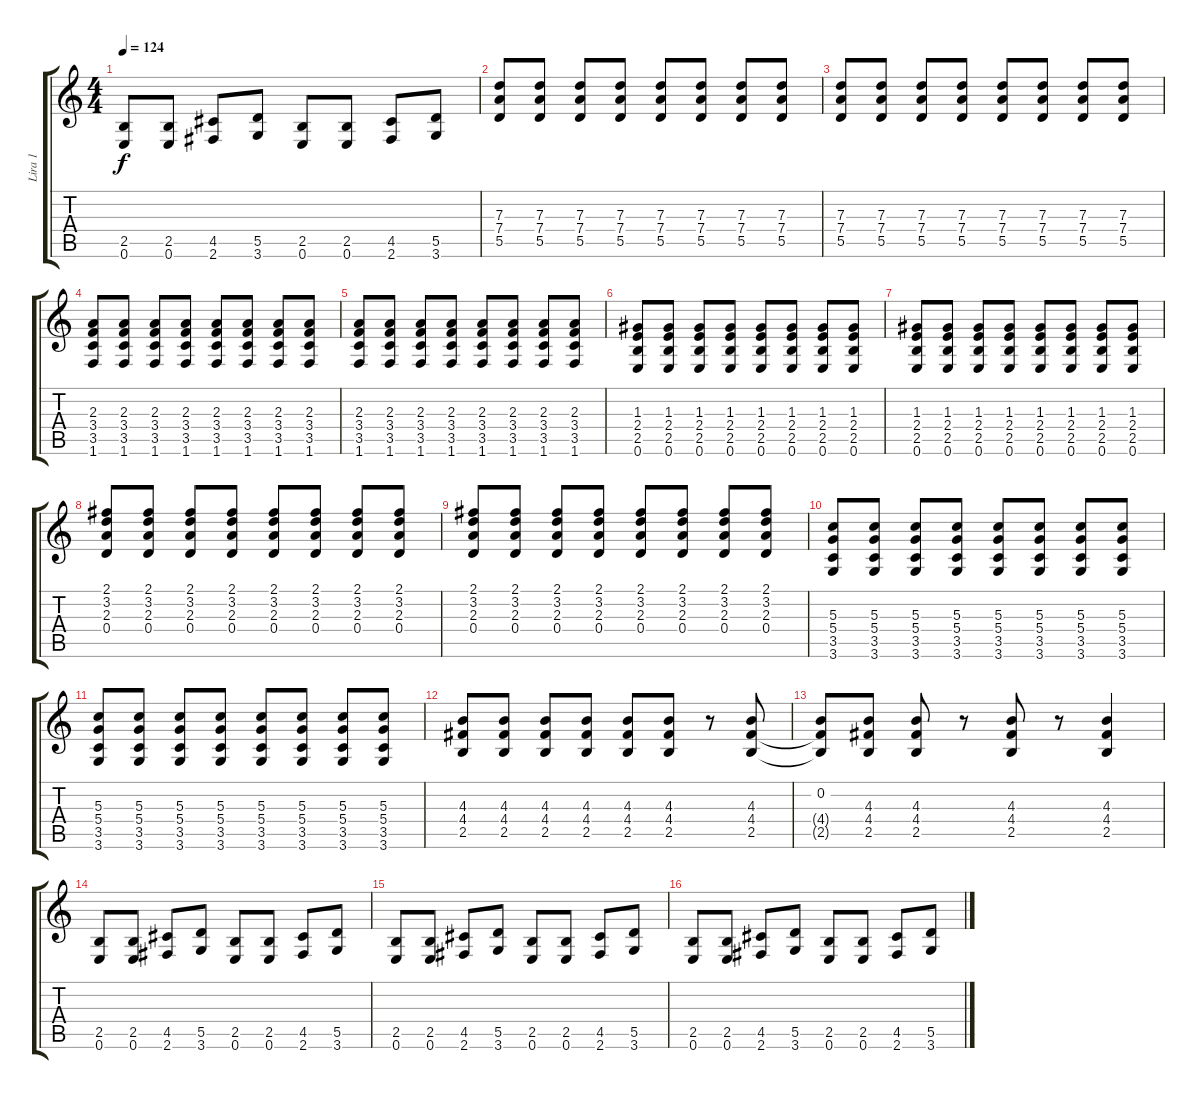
\track ("Lira 1" "Lira 1") {instrument overdrivenguitar}
\staff {score tabs}
\tuning (E4 B3 G3 D3 A2 E2) {hide}
\ts (4 4)
\tempo 124
\clef g2
\ks c
(2.5 0.6).8{dy f} (2.5 0.6).8 (4.5 2.6).8 (5.5 3.6).8 (2.5 0.6).8 (2.5 0.6).8 (4.5 2.6).8 (5.5 3.6).8 |
(7.3 7.4 5.5).8 (7.3 7.4 5.5).8 (7.3 7.4 5.5).8 (7.3 7.4 5.5).8 (7.3 7.4 5.5).8 (7.3 7.4 5.5).8 (7.3 7.4 5.5).8 (7.3 7.4 5.5).8 |
(7.3 7.4 5.5).8 (7.3 7.4 5.5).8 (7.3 7.4 5.5).8 (7.3 7.4 5.5).8 (7.3 7.4 5.5).8 (7.3 7.4 5.5).8 (7.3 7.4 5.5).8 (7.3 7.4 5.5).8 |
(2.3 3.4 3.5 1.6).8 (2.3 3.4 3.5 1.6).8 (2.3 3.4 3.5 1.6).8 (2.3 3.4 3.5 1.6).8 (2.3 3.4 3.5 1.6).8 (2.3 3.4 3.5 1.6).8 (2.3 3.4 3.5 1.6).8 (2.3 3.4 3.5 1.6).8 |
(2.3 3.4 3.5 1.6).8 (2.3 3.4 3.5 1.6).8 (2.3 3.4 3.5 1.6).8 (2.3 3.4 3.5 1.6).8 (2.3 3.4 3.5 1.6).8 (2.3 3.4 3.5 1.6).8 (2.3 3.4 3.5 1.6).8 (2.3 3.4 3.5 1.6).8 |
(1.3 2.4 2.5 0.6).8 (1.3 2.4 2.5 0.6).8 (1.3 2.4 2.5 0.6).8 (1.3 2.4 2.5 0.6).8 (1.3 2.4 2.5 0.6).8 (1.3 2.4 2.5 0.6).8 (1.3 2.4 2.5 0.6).8 (1.3 2.4 2.5 0.6).8 |
(1.3 2.4 2.5 0.6).8 (1.3 2.4 2.5 0.6).8 (1.3 2.4 2.5 0.6).8 (1.3 2.4 2.5 0.6).8 (1.3 2.4 2.5 0.6).8 (1.3 2.4 2.5 0.6).8 (1.3 2.4 2.5 0.6).8 (1.3 2.4 2.5 0.6).8 |
(2.1 3.2 2.3 0.4).8 (2.1 3.2 2.3 0.4).8 (2.1 3.2 2.3 0.4).8 (2.1 3.2 2.3 0.4).8 (2.1 3.2 2.3 0.4).8 (2.1 3.2 2.3 0.4).8 (2.1 3.2 2.3 0.4).8 (2.1 3.2 2.3 0.4).8 |
(2.1 3.2 2.3 0.4).8 (2.1 3.2 2.3 0.4).8 (2.1 3.2 2.3 0.4).8 (2.1 3.2 2.3 0.4).8 (2.1 3.2 2.3 0.4).8 (2.1 3.2 2.3 0.4).8 (2.1 3.2 2.3 0.4).8 (2.1 3.2 2.3 0.4).8 |
(5.3 5.4 3.5 3.6).8 (5.3 5.4 3.5 3.6).8 (5.3 5.4 3.5 3.6).8 (5.3 5.4 3.5 3.6).8 (5.3 5.4 3.5 3.6).8 (5.3 5.4 3.5 3.6).8 (5.3 5.4 3.5 3.6).8 (5.3 5.4 3.5 3.6).8 |
(5.3 5.4 3.5 3.6).8 (5.3 5.4 3.5 3.6).8 (5.3 5.4 3.5 3.6).8 (5.3 5.4 3.5 3.6).8 (5.3 5.4 3.5 3.6).8 (5.3 5.4 3.5 3.6).8 (5.3 5.4 3.5 3.6).8 (5.3 5.4 3.5 3.6).8 |
(4.3 4.4 2.5).8 (4.3 4.4 2.5).8 (4.3 4.4 2.5).8 (4.3 4.4 2.5).8 (4.3 4.4 2.5).8 (4.3 4.4 2.5).8 r.8 (4.3 4.4 2.5).8 |
(0.2 4.4{t} 2.5{t}).8 (4.3 4.4 2.5).8 (4.3 4.4 2.5).8 r.8 (4.3 4.4 2.5).8 r.8 (4.3 4.4 2.5).4 |
(2.5 0.6).8{instrument electricguitarmuted} (2.5 0.6).8 (4.5 2.6).8 (5.5 3.6).8 (2.5 0.6).8 (2.5 0.6).8 (4.5 2.6).8 (5.5 3.6).8 |
(2.5 0.6).8 (2.5 0.6).8 (4.5 2.6).8 (5.5 3.6).8 (2.5 0.6).8 (2.5 0.6).8 (4.5 2.6).8 (5.5 3.6).8 |
(2.5 0.6).8 (2.5 0.6).8 (4.5 2.6).8 (5.5 3.6).8 (2.5 0.6).8 (2.5 0.6).8 (4.5 2.6).8 (5.5 3.6).8
